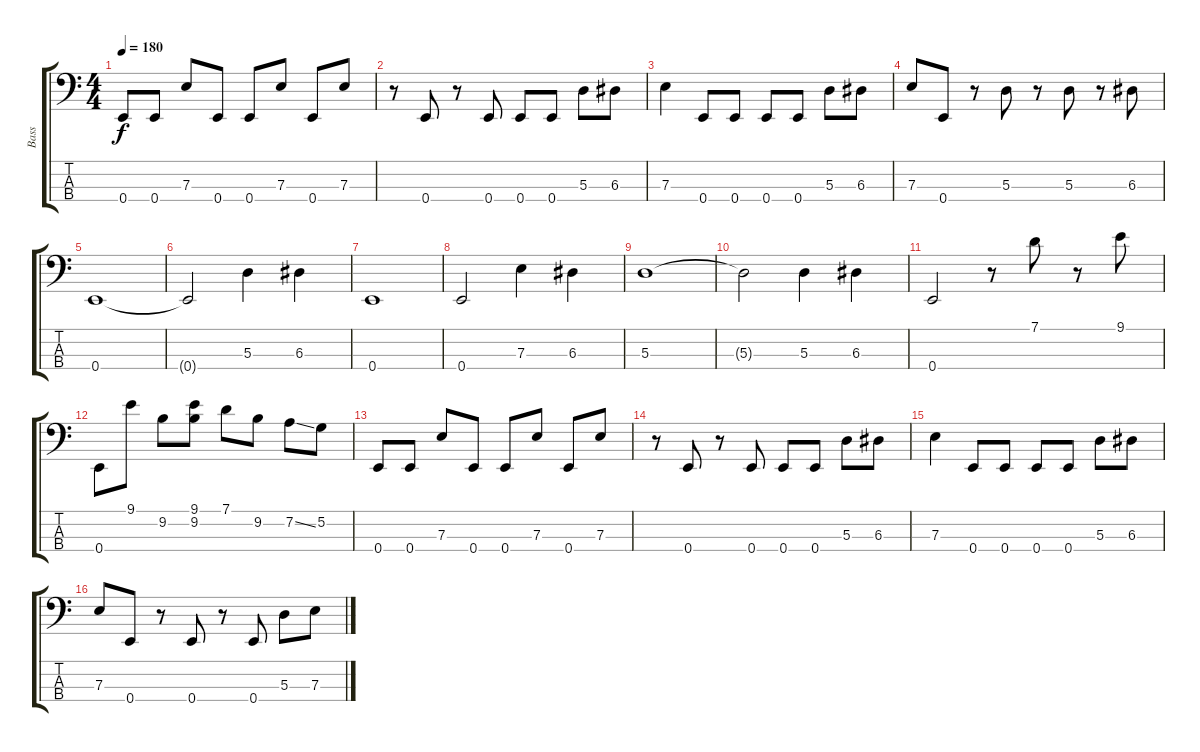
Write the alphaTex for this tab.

\track ("Bass" "Bass") {instrument electricbasspick}
\staff {score tabs}
\tuning (G2 D2 A1 E1) {hide}
\ts (4 4)
\tempo 180
\clef f4
\ks c
0.4.8{dy f} 0.4.8 7.3.8 0.4.8 0.4.8 7.3.8 0.4.8 7.3.8 |
r.8 0.4.8 r.8 0.4.8 0.4.8 0.4.8 5.3.8 6.3.8 |
7.3.4 0.4.8 0.4.8 0.4.8 0.4.8 5.3.8 6.3.8 |
7.3.8 0.4.8 r.8 5.3.8 r.8 5.3.8 r.8 6.3.8 |
0.4.1 |
0.4{t}.2 5.3.4 6.3.4 |
0.4.1 |
0.4.2 7.3.4 6.3.4 |
5.3.1 |
5.3{t}.2 5.3.4 6.3.4 |
0.4.2 r.8 7.1.8 r.8 9.1.8 |
0.4.8 9.1.8 9.2.8 (9.1 9.2).8 7.1.8 9.2.8 7.2{ss}.8 5.2.8 |
0.4.8 0.4.8 7.3.8 0.4.8 0.4.8 7.3.8 0.4.8 7.3.8 |
r.8 0.4.8 r.8 0.4.8 0.4.8 0.4.8 5.3.8 6.3.8 |
7.3.4 0.4.8 0.4.8 0.4.8 0.4.8 5.3.8 6.3.8 |
7.3.8 0.4.8 r.8 0.4.8 r.8 0.4.8 5.3.8 7.3.8
